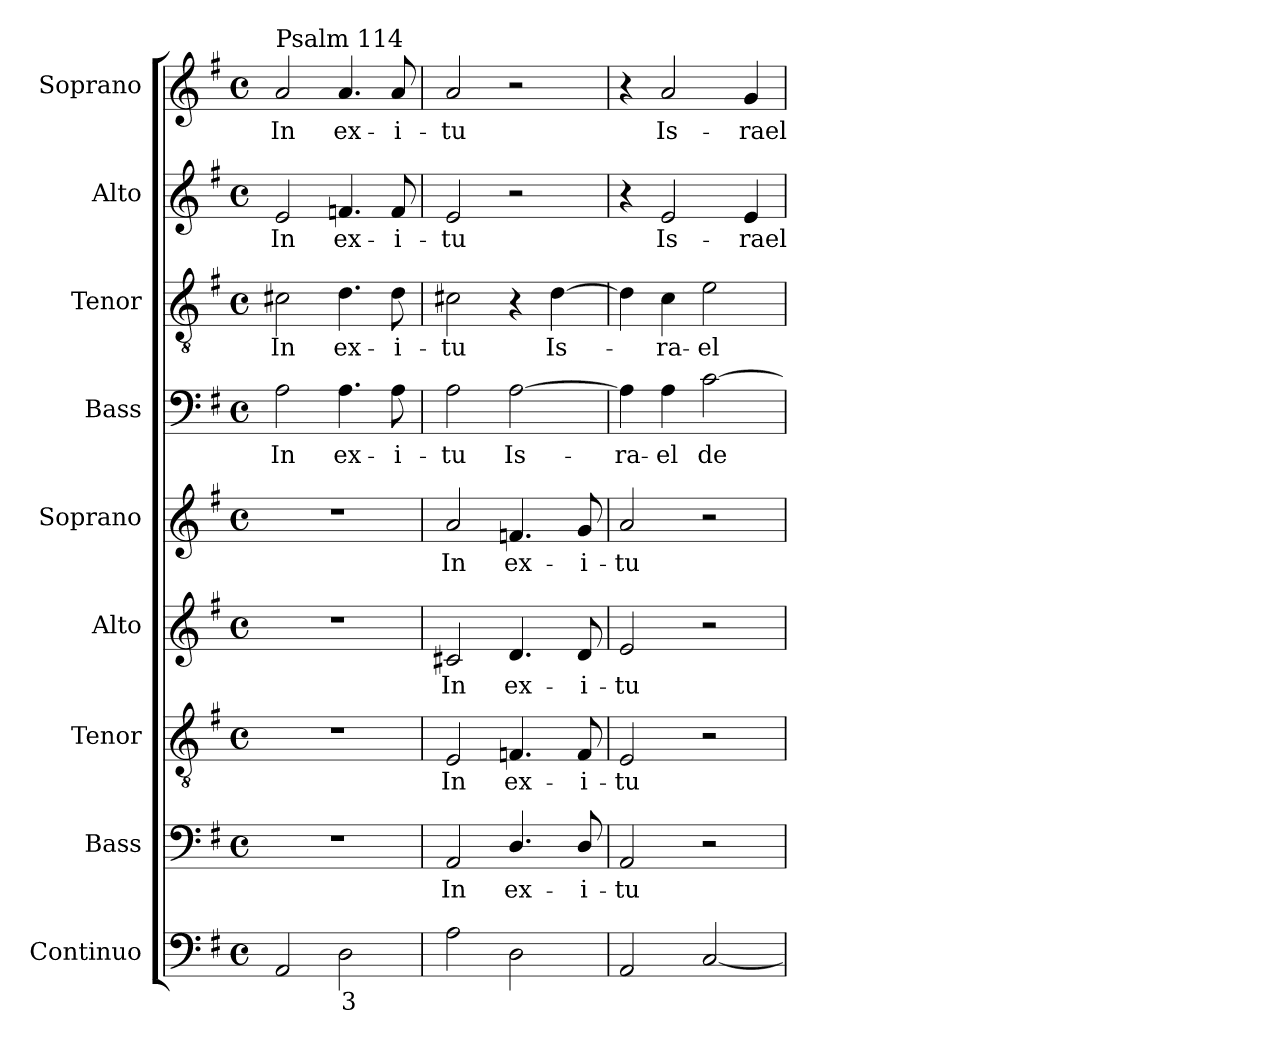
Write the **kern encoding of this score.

**kern	**text	**kern	**text	**kern	**text	**kern	**text	**kern	**text	**kern	**text	**kern	**text	**kern	**text	**kern	**text
*part9	*part9	*part8	*part8	*part7	*part7	*part6	*part6	*part5	*part5	*part4	*part4	*part3	*part3	*part2	*part2	*part1	*part1
*staff9	*staff9	*staff8	*staff8	*staff7	*staff7	*staff6	*staff6	*staff5	*staff5	*staff4	*staff4	*staff3	*staff3	*staff2	*staff2	*staff1	*staff1
*I"Continuo	*	*I"Bass	*	*I"Tenor	*	*I"Alto	*	*I"Soprano	*	*I"Bass	*	*I"Tenor	*	*I"Alto	*	*I"Soprano	*
*I'Cont.	*	*I'B.	*	*I'T.	*	*I'A.	*	*I'S.	*	*I'B.	*	*I'T.	*	*I'A.	*	*I'S.	*
!!LO:PB:g=z
*clefF4	*	*clefF4	*	*clefGv2	*	*clefG2	*	*clefG2	*	*clefF4	*	*clefGv2	*	*clefG2	*	*clefG2	*
*	*	*	*	*ITrd7c12	*	*	*	*	*	*	*	*ITrd7c12	*	*	*	*	*
*k[f#]	*	*k[f#]	*	*k[f#]	*	*k[f#]	*	*k[f#]	*	*k[f#]	*	*k[f#]	*	*k[f#]	*	*k[f#]	*
*G:	*	*G:	*	*G:	*	*G:	*	*G:	*	*G:	*	*G:	*	*G:	*	*G:	*
*M4/4	*	*M4/4	*	*M4/4	*	*M4/4	*	*M4/4	*	*M4/4	*	*M4/4	*	*M4/4	*	*M4/4	*
*met(c)	*	*met(c)	*	*met(c)	*	*met(c)	*	*met(c)	*	*met(c)	*	*met(c)	*	*met(c)	*	*met(c)	*
=1	=1	=1	=1	=1	=1	=1	=1	=1	=1	=1	=1	=1	=1	=1	=1	=1	=1
!	!	!	!	!	!	!	!	!	!	!	!LO:LY:b:color=#000000	!	!	!	!	!	!
!	!	!	!	!	!	!	!	!	!	!	!	!	!LO:LY:b:color=#000000	!	!	!	!
!	!	!	!	!	!	!	!	!	!	!	!	!	!	!	!LO:LY:b:color=#000000	!	!
!	!	!	!	!	!	!	!	!	!	!	!	!	!	!	!	!LO:TX:a:t=Psalm 114	!
!	!	!	!	!	!	!	!	!	!	!	!	!	!	!	!	!	!LO:LY:b:color=#000000
2AAi/	.	1r	.	1r	.	1r	.	1r	.	2Ai\	In	2C#Xi\	In	2ei/	In	2ai/	In
!	!LO:LY:b:color=#000000	!	!	!	!	!	!	!	!	!	!	!	!	!	!	!	!
!	!	!	!	!	!	!	!	!	!	!	!LO:LY:b:color=#000000	!	!	!	!	!	!
!	!	!	!	!	!	!	!	!	!	!	!	!	!LO:LY:b:color=#000000	!	!	!	!
!	!	!	!	!	!	!	!	!	!	!	!	!	!	!	!LO:LY:b:color=#000000	!	!
!	!	!	!	!	!	!	!	!	!	!	!	!	!	!	!	!	!LO:LY:b:color=#000000
2Di\	3	.	.	.	.	.	.	.	.	4.Ai\	ex-	4.Di\	ex-	4.fni/	ex-	4.ai/	ex-
!	!	!	!	!	!	!	!	!	!	!	!LO:LY:b:color=#000000	!	!	!	!	!	!
!	!	!	!	!	!	!	!	!	!	!	!	!	!LO:LY:b:color=#000000	!	!	!	!
!	!	!	!	!	!	!	!	!	!	!	!	!	!	!	!LO:LY:b:color=#000000	!	!
!	!	!	!	!	!	!	!	!	!	!	!	!	!	!	!	!	!LO:LY:b:color=#000000
.	.	.	.	.	.	.	.	.	.	8Ai\	-i-	8Di\	-i-	8fi/	-i-	8ai/	-i-
=2	=2	=2	=2	=2	=2	=2	=2	=2	=2	=2	=2	=2	=2	=2	=2	=2	=2
!	!	!	!LO:LY:b:color=#000000	!	!	!	!	!	!	!	!	!	!	!	!	!	!
!	!	!	!	!	!LO:LY:b:color=#000000	!	!	!	!	!	!	!	!	!	!	!	!
!	!	!	!	!	!	!	!LO:LY:b:color=#000000	!	!	!	!	!	!	!	!	!	!
!	!	!	!	!	!	!	!	!	!LO:LY:b:color=#000000	!	!	!	!	!	!	!	!
!	!	!	!	!	!	!	!	!	!	!	!LO:LY:b:color=#000000	!	!	!	!	!	!
!	!	!	!	!	!	!	!	!	!	!	!	!	!LO:LY:b:color=#000000	!	!	!	!
!	!	!	!	!	!	!	!	!	!	!	!	!	!	!	!LO:LY:b:color=#000000	!	!
!	!	!	!	!	!	!	!	!	!	!	!	!	!	!	!	!	!LO:LY:b:color=#000000
2Ai\	.	2AAi/	In	2EEi/	In	2c#Xi/	In	2ai/	In	2Ai\	-tu	2C#Xi\	-tu	2ei/	-tu	2ai/	-tu
!	!	!	!LO:LY:b:color=#000000	!	!	!	!	!	!	!	!	!	!	!	!	!	!
!	!	!	!	!	!LO:LY:b:color=#000000	!	!	!	!	!	!	!	!	!	!	!	!
!	!	!	!	!	!	!	!LO:LY:b:color=#000000	!	!	!	!	!	!	!	!	!	!
!	!	!	!	!	!	!	!	!	!LO:LY:b:color=#000000	!	!	!	!	!	!	!	!
!	!	!	!	!	!	!	!	!	!	!	!LO:LY:b:color=#000000	!	!	!	!	!	!
2Di\	.	4.Di/	ex-	4.FFni/	ex-	4.di/	ex-	4.fni/	ex-	[2Ai\	Is-	4r	.	2r	.	2r	.
!	!	!	!	!	!	!	!	!	!	!	!	!	!LO:LY:b:color=#000000	!	!	!	!
.	.	.	.	.	.	.	.	.	.	.	.	[4Di\	Is-	.	.	.	.
!	!	!	!LO:LY:b:color=#000000	!	!	!	!	!	!	!	!	!	!	!	!	!	!
!	!	!	!	!	!LO:LY:b:color=#000000	!	!	!	!	!	!	!	!	!	!	!	!
!	!	!	!	!	!	!	!LO:LY:b:color=#000000	!	!	!	!	!	!	!	!	!	!
!	!	!	!	!	!	!	!	!	!LO:LY:b:color=#000000	!	!	!	!	!	!	!	!
.	.	8Di/	-i-	8FFi/	-i-	8di/	-i-	8gi/	-i-	.	.	.	.	.	.	.	.
=3	=3	=3	=3	=3	=3	=3	=3	=3	=3	=3	=3	=3	=3	=3	=3	=3	=3
!	!	!	!LO:LY:b:color=#000000	!	!	!	!	!	!	!	!	!	!	!	!	!	!
!	!	!	!	!	!LO:LY:b:color=#000000	!	!	!	!	!	!	!	!	!	!	!	!
!	!	!	!	!	!	!	!LO:LY:b:color=#000000	!	!	!	!	!	!	!	!	!	!
!	!	!	!	!	!	!	!	!	!LO:LY:b:color=#000000	!	!	!	!	!	!	!	!
!	!	!	!	!	!	!	!	!	!	!	!LO:LY:b:color=#000000	!	!	!	!	!	!
2AAi/	.	2AAi/	-tu	2EEi/	-tu	2ei/	-tu	2ai/	-tu	4Ai\]	-ra-	4Di\]	.	4r	.	4r	.
!	!	!	!	!	!	!	!	!	!	!	!LO:LY:b:color=#000000	!	!	!	!	!	!
!	!	!	!	!	!	!	!	!	!	!	!	!	!LO:LY:b:color=#000000	!	!	!	!
!	!	!	!	!	!	!	!	!	!	!	!	!	!	!	!LO:LY:b:color=#000000	!	!
!	!	!	!	!	!	!	!	!	!	!	!	!	!	!	!	!	!LO:LY:b:color=#000000
.	.	.	.	.	.	.	.	.	.	4Ai\	-el	4Ci\	-ra-	2ei/	Is-	2ai/	Is-
!	!	!	!	!	!	!	!	!	!	!	!LO:LY:b:color=#000000	!	!	!	!	!	!
!	!	!	!	!	!	!	!	!	!	!	!	!	!LO:LY:b:color=#000000	!	!	!	!
[2Ci/	.	2r	.	2r	.	2r	.	2r	.	[2ci\	de	2Ei\	-el	.	.	.	.
!	!	!	!	!	!	!	!	!	!	!	!	!	!	!	!LO:LY:b:color=#000000	!	!
!	!	!	!	!	!	!	!	!	!	!	!	!	!	!	!	!	!LO:LY:b:color=#000000
.	.	.	.	.	.	.	.	.	.	.	.	.	.	4ei/	-rael	4gi/	-rael
=	=	=	=	=	=	=	=	=	=	=	=	=	=	=	=	=	=
*-	*-	*-	*-	*-	*-	*-	*-	*-	*-	*-	*-	*-	*-	*-	*-	*-	*-
